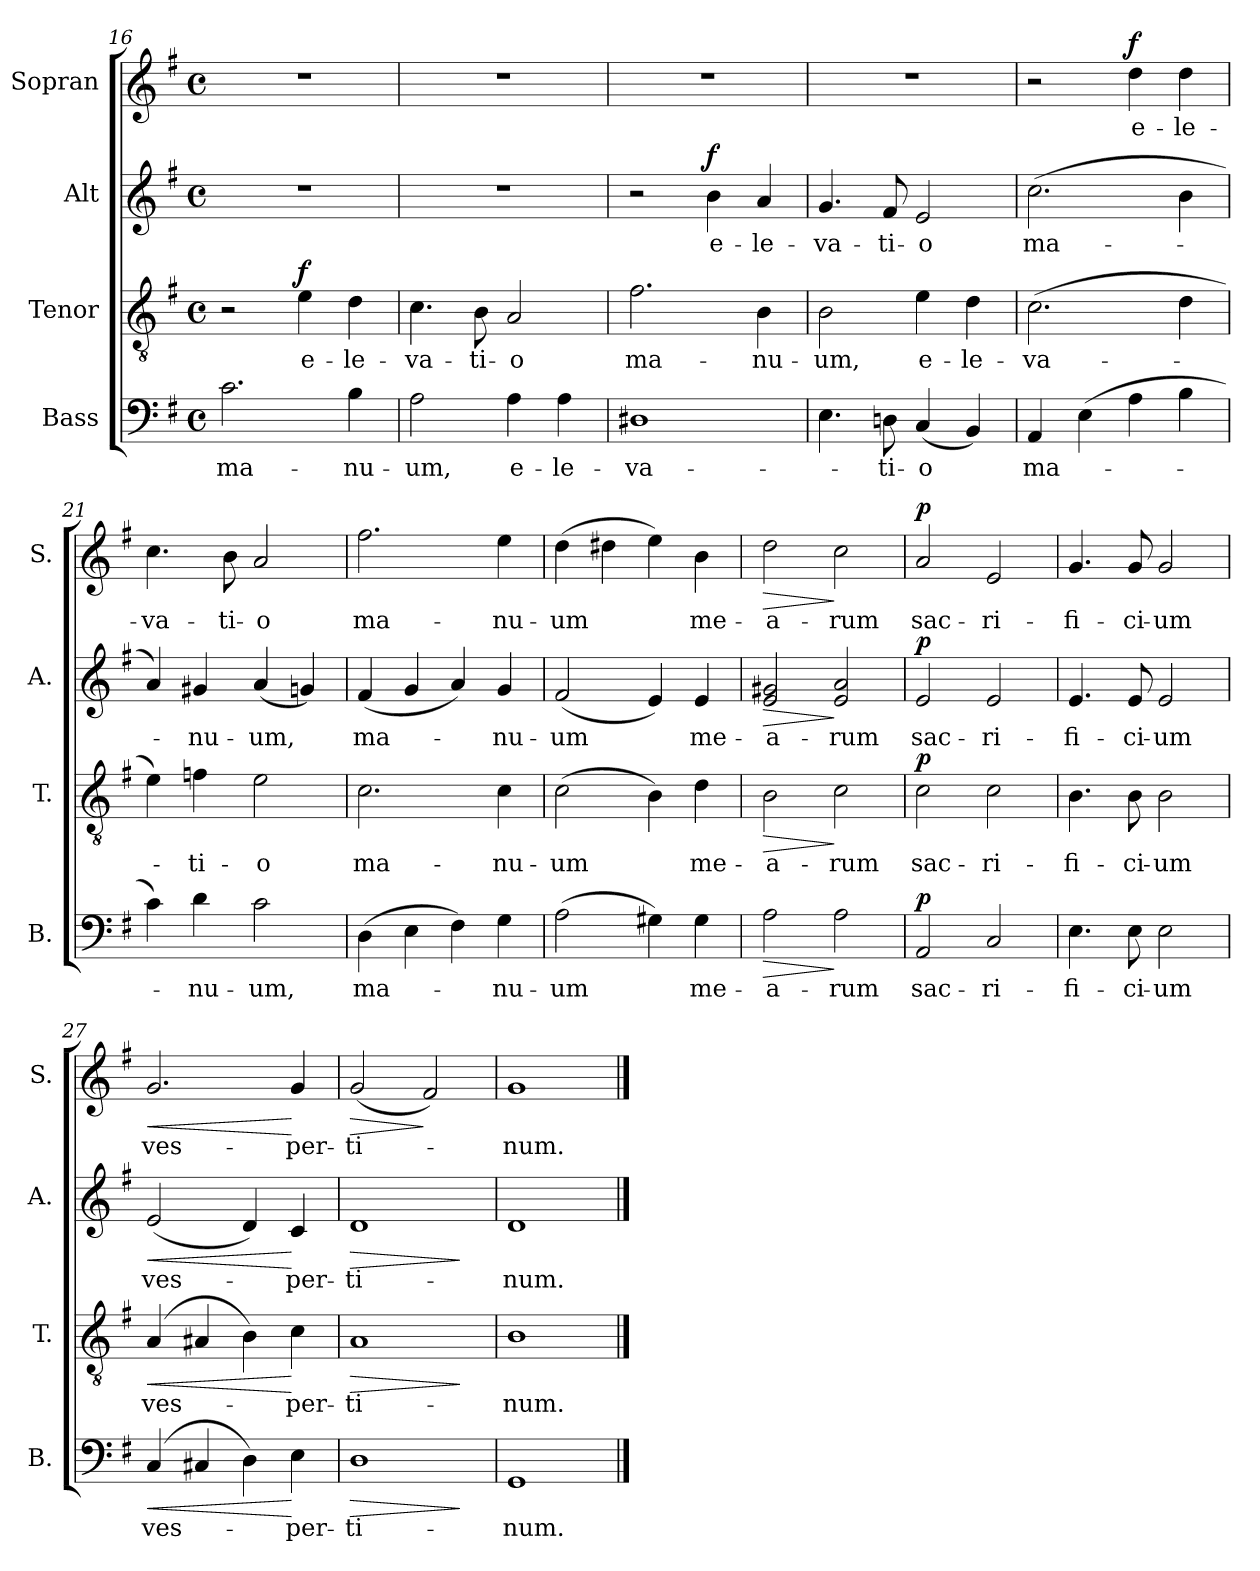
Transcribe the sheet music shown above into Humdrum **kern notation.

**kern	**text	**dynam	**kern	**text	**dynam	**kern	**text	**dynam	**kern	**text	**dynam
*part4	*part4	*part4	*part3	*part3	*part3	*part2	*part2	*part2	*part1	*part1	*part1
*staff4	*staff4	*staff4	*staff3	*staff3	*staff3	*staff2	*staff2	*staff2	*staff1	*staff1	*staff1
*I"Bass	*	*	*I"Tenor	*	*	*I"Alt	*	*	*I"Sopran	*	*
*I'B.	*	*	*I'T.	*	*	*I'A.	*	*	*I'S.	*	*
*clefF4	*	*	*clefGv2	*	*	*clefG2	*	*	*clefG2	*	*
*k[f#]	*	*	*k[f#]	*	*	*k[f#]	*	*	*k[f#]	*	*
*G:	*	*	*G:	*	*	*G:	*	*	*G:	*	*
*M4/4	*	*	*M4/4	*	*	*M4/4	*	*	*M4/4	*	*
*met(c)	*	*	*met(c)	*	*	*met(c)	*	*	*met(c)	*	*
=16	=16	=16	=16	=16	=16	=16	=16	=16	=16	=16	=16
!	!LO:LY:b	!	!	!	!	!	!	!	!	!	!
2.c\	ma-	.	2r	.	.	1r	.	.	1r	.	.
!	!	!	!	!LO:LY:b	!LO:DY:a	!	!	!	!	!	!
.	.	.	4e\	e-	f	.	.	.	.	.	.
!	!LO:LY:b	!	!	!LO:LY:b	!	!	!	!	!	!	!
4B\	-nu-	.	4d\	-le-	.	.	.	.	.	.	.
=17	=17	=17	=17	=17	=17	=17	=17	=17	=17	=17	=17
!	!LO:LY:b	!	!	!LO:LY:b	!	!	!	!	!	!	!
2A\	-um,	.	4.c\	-va-	.	1r	.	.	1r	.	.
!	!	!	!	!LO:LY:b	!	!	!	!	!	!	!
.	.	.	8B\	-ti-	.	.	.	.	.	.	.
!	!LO:LY:b	!	!	!LO:LY:b	!	!	!	!	!	!	!
4A\	e-	.	2A/	-o	.	.	.	.	.	.	.
!	!LO:LY:b	!	!	!	!	!	!	!	!	!	!
4A\	-le-	.	.	.	.	.	.	.	.	.	.
!!LO:LB:g=z
=18	=18	=18	=18	=18	=18	=18	=18	=18	=18	=18	=18
!	!LO:LY:b	!	!	!LO:LY:b	!	!	!	!	!	!	!
1D#X	-va-	.	2.f#\	ma-	.	2r	.	.	1r	.	.
!	!	!	!	!	!	!	!LO:LY:b	!LO:DY:a	!	!	!
.	.	.	.	.	.	4b\	e-	f	.	.	.
!	!	!	!	!LO:LY:b	!	!	!LO:LY:b	!	!	!	!
.	.	.	4B\	-nu-	.	4a/	-le-	.	.	.	.
=19	=19	=19	=19	=19	=19	=19	=19	=19	=19	=19	=19
!	!	!	!	!LO:LY:b	!	!	!LO:LY:b	!	!	!	!
4.E\	.	.	2B\	-um,	.	4.g/	-va-	.	1r	.	.
!	!LO:LY:b	!	!	!	!	!	!LO:LY:b	!	!	!	!
8Dn\	-ti-	.	.	.	.	8f#/	-ti-	.	.	.	.
!	!LO:LY:b	!	!	!LO:LY:b	!	!	!LO:LY:b	!	!	!	!
(<4C/	-o	.	4e\	e-	.	2e/	-o	.	.	.	.
!	!	!	!	!LO:LY:b	!	!	!	!	!	!	!
4BB/)	.	.	4d\	-le-	.	.	.	.	.	.	.
=20	=20	=20	=20	=20	=20	=20	=20	=20	=20	=20	=20
!	!LO:LY:b	!	!	!LO:LY:b	!	!	!LO:LY:b	!	!	!	!
4AA/	ma-	.	(>2.c\	-va-	.	(>2.cc\	ma-	.	2r	.	.
(>4E\	.	.	.	.	.	.	.	.	.	.	.
!	!	!	!	!	!	!	!	!	!	!LO:LY:b	!LO:DY:a
4A\	.	.	.	.	.	.	.	.	4dd\	e-	f
!	!	!	!	!	!	!	!	!	!	!LO:LY:b	!
4B\	.	.	4d\	.	.	4b\	.	.	4dd\	-le-	.
=21	=21	=21	=21	=21	=21	=21	=21	=21	=21	=21	=21
!	!	!	!	!	!	!	!	!	!	!LO:LY:b	!
4c\)	.	.	4e\)	.	.	4a/)	.	.	4.cc\	-va-	.
!	!LO:LY:b	!	!	!LO:LY:b	!	!	!LO:LY:b	!	!	!	!
4d\	-nu-	.	4fn\	-ti-	.	4g#X/	-nu-	.	.	.	.
!	!	!	!	!	!	!	!	!	!	!LO:LY:b	!
.	.	.	.	.	.	.	.	.	8b\	-ti-	.
!	!LO:LY:b	!	!	!LO:LY:b	!	!	!LO:LY:b	!	!	!LO:LY:b	!
2c\	-um,	.	2e\	-o	.	(<4a/	-um,	.	2a/	-o	.
.	.	.	.	.	.	4gn/)	.	.	.	.	.
=22	=22	=22	=22	=22	=22	=22	=22	=22	=22	=22	=22
!	!LO:LY:b	!	!	!LO:LY:b	!	!	!LO:LY:b	!	!	!LO:LY:b	!
(>4D\	ma-	.	2.c\	ma-	.	(<4f#/	ma-	.	2.ff#\	ma-	.
4E\	.	.	.	.	.	4g/	.	.	.	.	.
4F#\)	.	.	.	.	.	4a/)	.	.	.	.	.
!	!LO:LY:b	!	!	!LO:LY:b	!	!	!LO:LY:b	!	!	!LO:LY:b	!
4G\	-nu-	.	4c\	-nu-	.	4g/	-nu-	.	4ee\	-nu-	.
=23	=23	=23	=23	=23	=23	=23	=23	=23	=23	=23	=23
!	!LO:LY:b	!	!	!LO:LY:b	!	!	!LO:LY:b	!	!	!LO:LY:b	!
(>2A\	-um	.	(>2c\	-um	.	(<2f#/	-um	.	(>4dd\	-um	.
.	.	.	.	.	.	.	.	.	4dd#X\	.	.
4G#X\)	.	.	4B\)	.	.	4e/)	.	.	4ee\)	.	.
!	!LO:LY:b	!	!	!LO:LY:b	!	!	!LO:LY:b	!	!	!LO:LY:b	!
4G#\	me-	.	4d\	me-	.	4e/	me-	.	4b\	me-	.
!!LO:LB:g=z
=24	=24	=24	=24	=24	=24	=24	=24	=24	=24	=24	=24
!	!LO:LY:b	!LO:HP:b	!	!LO:LY:b	!LO:HP:b	!	!LO:LY:b	!LO:HP:b	!	!LO:LY:b	!LO:HP:b
2A\	-a-	>	2B\	-a-	>	2e/ 2g#X/	-a-	>	2dd\	-a-	>
!	!LO:LY:b	!	!	!LO:LY:b	!	!	!LO:LY:b	!	!	!LO:LY:b	!
2A\	-rum	]	2c\	-rum	]	2e/ 2a/	-rum	]	2cc\	-rum	]
=25	=25	=25	=25	=25	=25	=25	=25	=25	=25	=25	=25
!	!LO:LY:b	!LO:DY:a	!	!LO:LY:b	!LO:DY:a	!	!LO:LY:b	!LO:DY:a	!	!LO:LY:b	!LO:DY:a
2AA/	sac-	p	2c\	sac-	p	2e/	sac-	p	2a/	sac-	p
!	!LO:LY:b	!	!	!LO:LY:b	!	!	!LO:LY:b	!	!	!LO:LY:b	!
2C/	-ri-	.	2c\	-ri-	.	2e/	-ri-	.	2e/	-ri-	.
=26	=26	=26	=26	=26	=26	=26	=26	=26	=26	=26	=26
!	!LO:LY:b	!	!	!LO:LY:b	!	!	!LO:LY:b	!	!	!LO:LY:b	!
4.E\	-fi-	.	4.B\	-fi-	.	4.e/	-fi-	.	4.g/	-fi-	.
!	!LO:LY:b	!	!	!LO:LY:b	!	!	!LO:LY:b	!	!	!LO:LY:b	!
8E\	-ci-	.	8B\	-ci-	.	8e/	-ci-	.	8g/	-ci-	.
!	!LO:LY:b	!	!	!LO:LY:b	!	!	!LO:LY:b	!	!	!LO:LY:b	!
2E\	-um	.	2B\	-um	.	2e/	-um	.	2g/	-um	.
=27	=27	=27	=27	=27	=27	=27	=27	=27	=27	=27	=27
!	!LO:LY:b	!LO:HP:b	!	!LO:LY:b	!LO:HP:b	!	!LO:LY:b	!LO:HP:b	!	!LO:LY:b	!LO:HP:b
(<4C/	ves-	<	(<4A/	ves-	<	(<2e/	ves-	<	2.g/	ves-	<
4C#X/	.	.	4A#X/	.	.	.	.	.	.	.	.
4D\)	.	.	4B\)	.	.	4d/)	.	.	.	.	.
!	!LO:LY:b	!	!	!LO:LY:b	!	!	!LO:LY:b	!	!	!LO:LY:b	!
4E\	-per-	[	4c\	-per-	[	4c/	-per-	[	4g/	-per-	[
=28	=28	=28	=28	=28	=28	=28	=28	=28	=28	=28	=28
!	!LO:LY:b	!LO:HP:b	!	!LO:LY:b	!LO:HP:b	!	!LO:LY:b	!LO:HP:b	!	!LO:LY:b	!LO:HP:b
1D	-ti-	>	1A	-ti-	>	1d	-ti-	>	(<2g/	-ti-	>
.	.	.	.	.	.	.	.	.	2f#/)	.	]
.	.	]	.	.	]	.	.	]	.	.	.
=29	=29	=29	=29	=29	=29	=29	=29	=29	=29	=29	=29
!	!LO:LY:b	!	!	!LO:LY:b	!	!	!LO:LY:b	!	!	!LO:LY:b	!
1GG	-num.	.	1B	-num.	.	1d	-num.	.	1g	-num.	.
==	==	==	==	==	==	==	==	==	==	==	==
*-	*-	*-	*-	*-	*-	*-	*-	*-	*-	*-	*-
